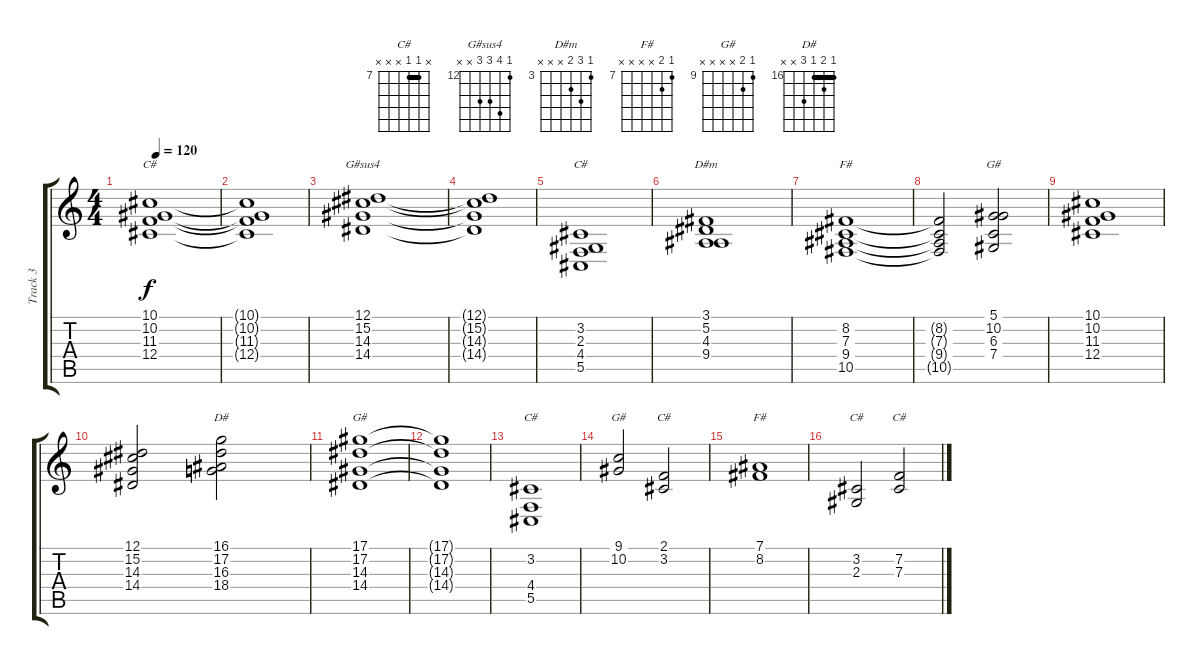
\track ("Track 3" "Track 3") {instrument stringensemble1}
\staff {score tabs}
\tuning (Eb4 Bb3 Gb3 Db3 Ab2 Eb2) {hide}
\chord ("C#" 10 10 11 12 x x) {firstfret 10 barre 10}
\chord ("G#sus4" 12 15 14 14 x x) {firstfret 12}
\chord ("C#" x 3 2 4 5 x)
\chord ("D#m" 3 5 4 x x x) {firstfret 3}
\chord ("F#" x 8 7 9 10 x) {firstfret 7}
\chord ("G#" 5 x 6 7 x x) {firstfret 5}
\chord ("D#" 16 17 16 18 x x) {firstfret 16 barre 16}
\chord ("G#" 17 17 14 14 x x) {firstfret 14 barre (14 17)}
\chord ("C#" x 3 x 4 5 x)
\chord ("G#" 9 10 x x x x) {firstfret 9}
\chord ("C#" 2 3 x x x x)
\chord ("F#" 7 8 x x x x) {firstfret 7}
\chord ("C#" x 3 2 x x x)
\chord ("C#" x 7 7 x x x) {firstfret 7 barre 7}
\ts (4 4)
\tempo 120
\clef g2
\ks c
(10.1 10.2 11.3 12.4).1{ch "C#" dy f} |
(10.1{t} 10.2{t} 11.3{t} 12.4{t}).1 |
(12.1 15.2 14.3 14.4).1{ch "G#sus4"} |
(12.1{t} 15.2{t} 14.3{t} 14.4{t}).1 |
(3.2 2.3 4.4 5.5).1{ch "C#"} |
(3.1 5.2 4.3 9.4).1{ch "D#m"} |
(8.2 7.3 9.4 10.5).1{ch "F#"} |
(8.2{t} 7.3{t} 9.4{t} 10.5{t}).2 (5.1 10.2 6.3 7.4).2{ch "G#"} |
(10.1 10.2 11.3 12.4).1 |
(12.1 15.2 14.3 14.4).2 (16.1 17.2 16.3 18.4).2{ch "D#"} |
(17.1 17.2 14.3 14.4).1{ch "G#"} |
(17.1{t} 17.2{t} 14.3{t} 14.4{t}).1 |
(3.2 4.4 5.5).1{ch "C#"} |
(9.1 10.2).2{ch "G#"} (2.1 3.2).2{ch "C#"} |
(7.1 8.2).1{ch "F#"} |
(3.2 2.3).2{ch "C#"} (7.2 7.3).2{ch "C#"}
